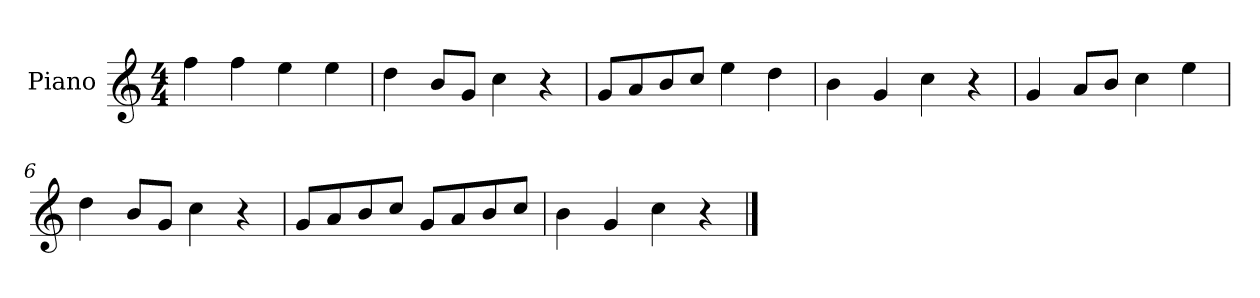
**kern
*part1
*staff1
*I"Piano
*I'P-no
*clefG2
*k[]
*M4/4
*MM90
=1
4ff\
4ff\
4ee\
4ee\
=2
4dd\
8b/L
8g/J
4cc\
4r
=3
8g/L
8a/
8b/
8cc/J
4ee\
4dd\
=4
4b\
4g/
4cc\
4r
=5
4g/
8a/L
8b/J
4cc\
4ee\
=6
4dd\
8b/L
8g/J
4cc\
4r
=7
8g/L
8a/
8b/
8cc/J
8g/L
8a/
8b/
8cc/J
!!LO:LB:g=z
=8
4b\
4g/
4cc\
4r
==
*-
